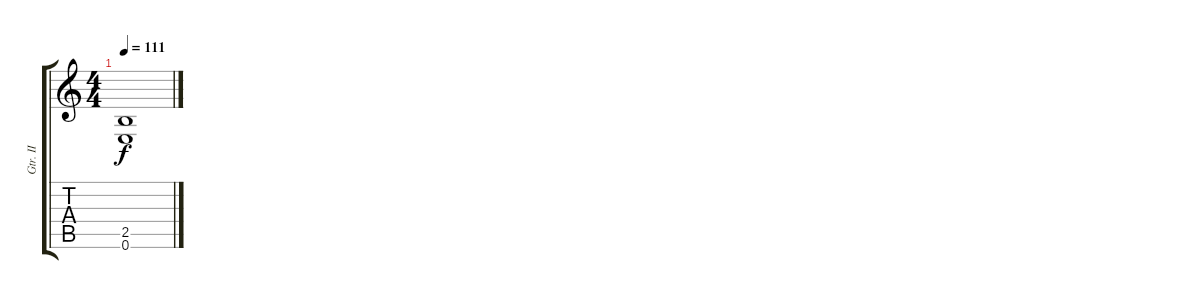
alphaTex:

\track ("Gtr. II" "Gtr. II") {instrument distortionguitar}
\staff {score tabs}
\tuning (E4 B3 G3 D3 A2 E2) {hide}
\ts (4 4)
\tempo 111
\clef g2
\ks c
(2.5 0.6).1{dy f}
